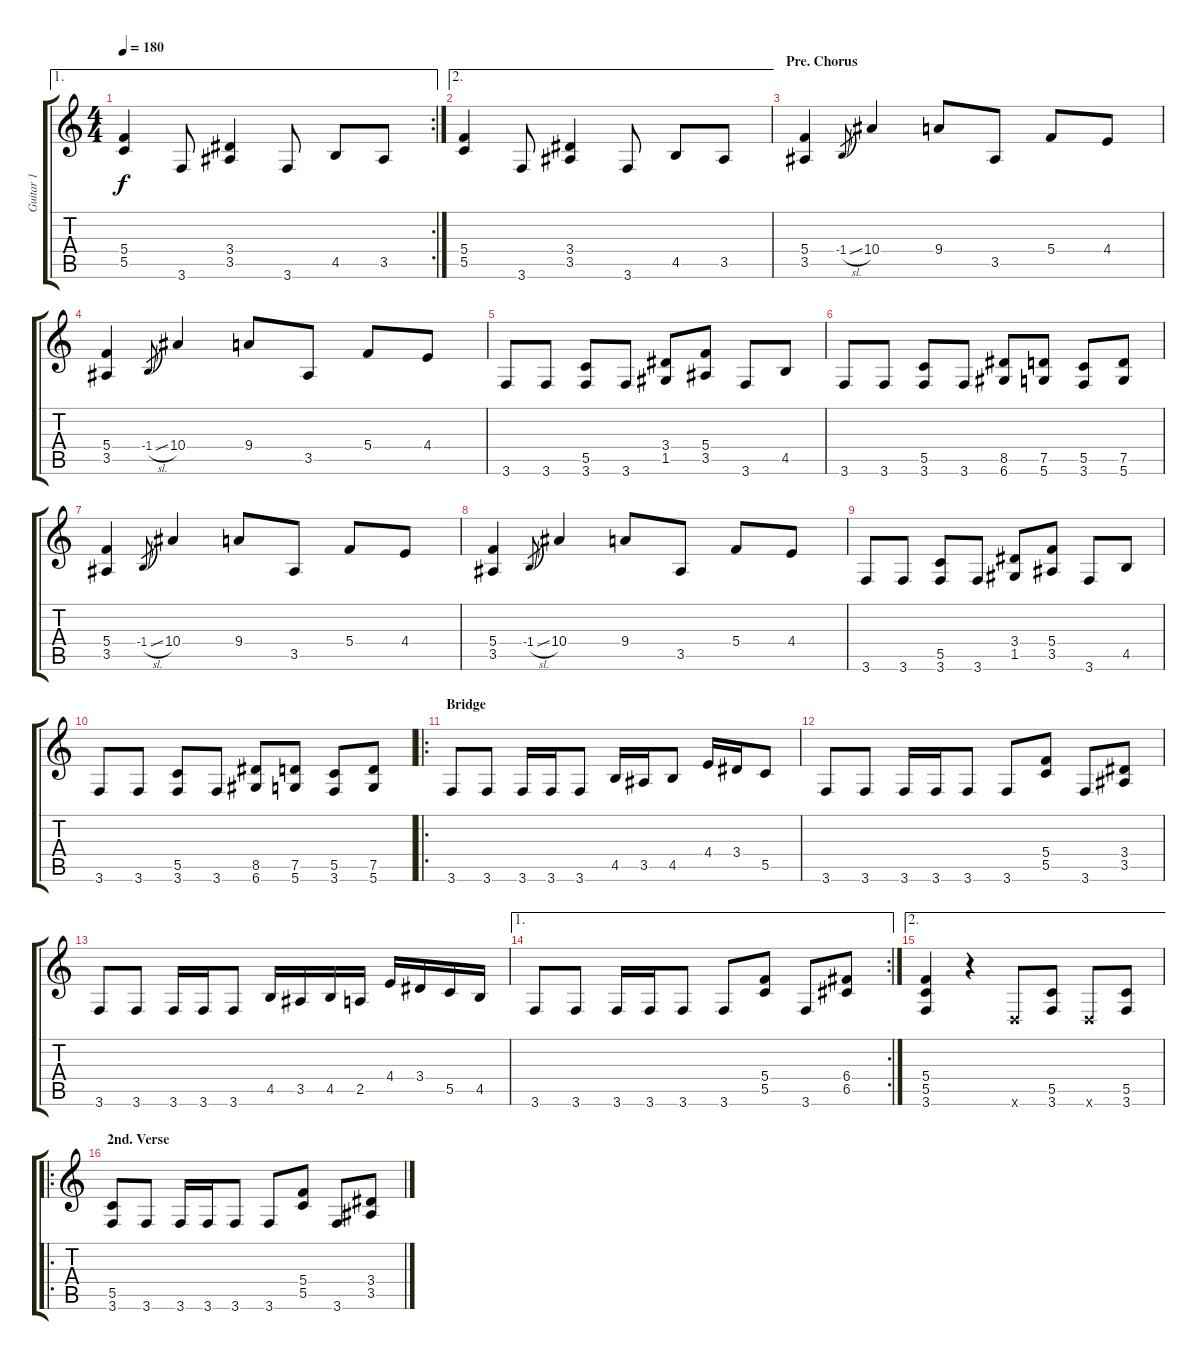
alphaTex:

\track ("Guitar 1" "Guitar 1") {instrument distortionguitar}
\staff {score tabs}
\tuning (D4 A3 F3 C3 G2 D2) {hide}
\ae 1
\rc 2
\ts (4 4)
\tempo 180
\clef g2
\ks c
(5.4 5.5).4{dy f} 3.6.8 (3.4 3.5).4 3.6.8 4.5.8 3.5.8 |
\ae 2
(5.4 5.5).4 3.6.8 (3.4 3.5).4 3.6.8 4.5.8 3.5.8 |
\section ("" "Pre. Chorus")
(5.4 3.5).4 -1.4{sl}.8{gr} 10.4.4 9.4.8 3.5.8 5.4.8 4.4.8 |
(5.4 3.5).4 -1.4{sl}.8{gr} 10.4.4 9.4.8 3.5.8 5.4.8 4.4.8 |
3.6.8 3.6.8 (5.5 3.6).8 3.6.8 (3.4 1.5).8 (5.4 3.5).8 3.6.8 4.5.8 |
3.6.8 3.6.8 (5.5 3.6).8 3.6.8 (8.5 6.6).8 (7.5 5.6).8 (5.5 3.6).8 (7.5 5.6).8 |
(5.4 3.5).4 -1.4{sl}.8{gr} 10.4.4 9.4.8 3.5.8 5.4.8 4.4.8 |
(5.4 3.5).4 -1.4{sl}.8{gr} 10.4.4 9.4.8 3.5.8 5.4.8 4.4.8 |
3.6.8 3.6.8 (5.5 3.6).8 3.6.8 (3.4 1.5).8 (5.4 3.5).8 3.6.8 4.5.8 |
3.6.8 3.6.8 (5.5 3.6).8 3.6.8 (8.5 6.6).8 (7.5 5.6).8 (5.5 3.6).8 (7.5 5.6).8 |
\ro
\section ("" "Bridge")
3.6.8 3.6.8 3.6.16 3.6.16 3.6.8 4.5.16 3.5.16 4.5.8 4.4.16 3.4.16 5.5.8 |
3.6.8 3.6.8 3.6.16 3.6.16 3.6.8 3.6.8 (5.4 5.5).8 3.6.8 (3.4 3.5).8 |
3.6.8 3.6.8 3.6.16 3.6.16 3.6.8 4.5.16 3.5.16 4.5.16 2.5.16 4.4.16 3.4.16 5.5.16 4.5.16 |
\ae 1
\rc 2
3.6.8 3.6.8 3.6.16 3.6.16 3.6.8 3.6.8 (5.4 5.5).8 3.6.8 (6.4 6.5).8 |
\ae 2
(5.4 5.5 3.6).4 r.4 0.6{x}.8 (5.5 3.6).8 0.6{x}.8 (5.5 3.6).8 |
\ro
\section ("" "2nd. Verse")
(5.5 3.6).8 3.6.8 3.6.16 3.6.16 3.6.8 3.6.8 (5.4 5.5).8 3.6.8 (3.4 3.5).8
